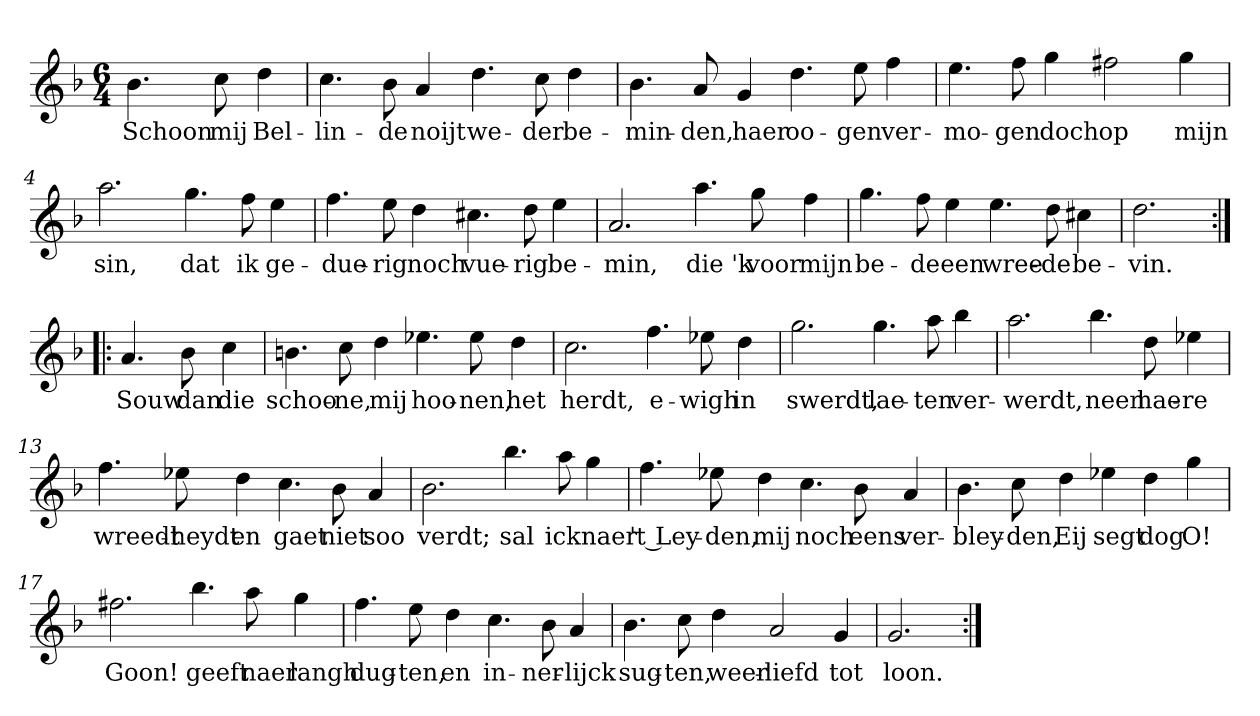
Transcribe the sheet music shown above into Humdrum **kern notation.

**kern	**text
*part1	*part1
*staff1	*staff1
*clefG2	*
*k[b-]	*
*G:dor	*
*M6/4	*
*MM120	*
=	=
4.b-	Schoon
8cc	mij
4dd	Bel-
=1	=1
4.cc	-lin-
8b-	-de
4a	noijt
4.dd	we-
8cc	-der
4dd	be-
=2	=2
4.b-	-min-
8a	-den,
4g	haer
4.dd	oo-
8ee	-gen
4ff	ver-
=3	=3
4.ee	-mo-
8ff	-gen
4gg	doch
2ff#X	op
4gg	mijn
=4	=4
2.aa	sin,
4.gg	dat
8ff	ik
4ee	ge-
=5	=5
4.ff	-due-
8ee	-rig
4dd	noch
4.cc#X	vue-
8dd	-rig
4ee	be-
=6	=6
2.a	-min,
4.aa	die 'k
8gg	voor
4ff	mijn
=7	=7
4.gg	be-
8ff	-de
4ee	een
4.ee	wree-
8dd	-de
4cc#X	be-
=8	=8
2.dd	-vin.
=:|!|:	=:|!|:
4.a	Souw
8b-	dan
4cc	die
=9	=9
4.bn	schoo-
8cc	-ne,
4dd	mij
4.ee-X	hoo-
8ee-	-nen,
4dd	het
=10	=10
2.cc	herdt,
4.ff	e-
8ee-X	-wigh
4dd	in
=11	=11
2.gg	swerdt,
4.gg	lae-
8aa	-ten
4bb-	ver-
=12	=12
2.aa	-werdt,
4.bb-	neen
8dd	hae-
4ee-X	-re
=13	=13
4.ff	wreedt-
8ee-X	-heydt
4dd	en
4.cc	gaet
8b-	niet
4a	soo
=14	=14
2.b-	verdt;
4.bb-	sal
8aa	ick
4gg	naer
=15	=15
4.ff	't Ley-
8ee-X	-den,
4dd	mij
4.cc	noch
8b-	eens
4a	ver-
=16	=16
4.b-	-bley-
8cc	-den,
4dd	Eij
4ee-X	segt
4dd	dog
4gg	O!
=17	=17
2.ff#X	Goon!
4.bb-	geeft
8aa	naer
4gg	langh
=18	=18
4.ff	dug-
8ee	-ten,
4dd	en
4.cc	in-
8b-	-ner-
4a	-lijck
=19	=19
4.b-	sug-
8cc	-ten,
4dd	weer-
2a	-liefd
4g	tot
=20	=20
2.g	loon.
=:|!	=:|!
*-	*-
